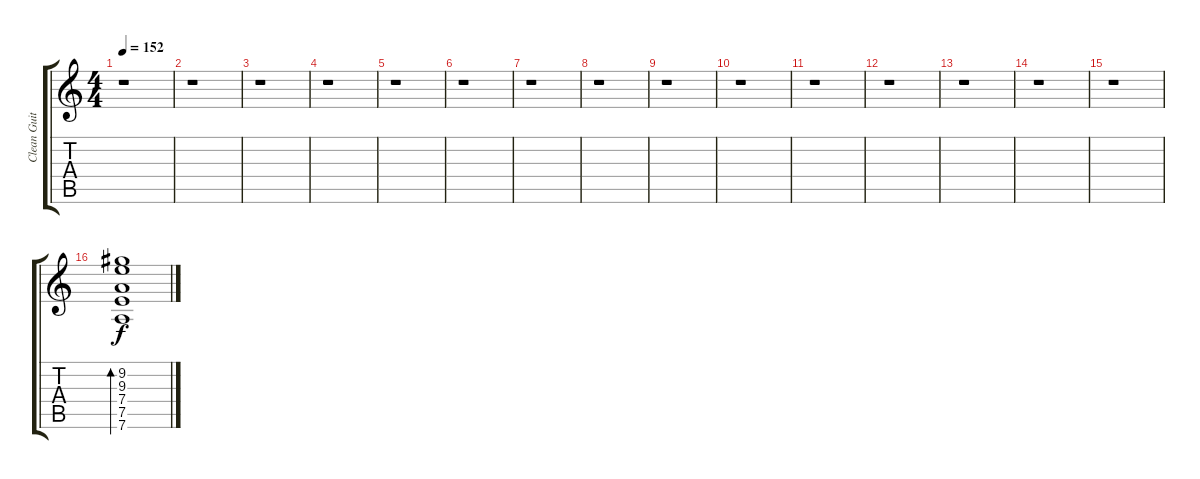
\track ("Clean Guitar 1" "Clean Guit") {instrument electricguitarjazz}
\staff {score tabs}
\tuning (E4 B3 G3 D3 A2 D2) {hide}
\ts (4 4)
\tempo 152
\clef g2
\ks c
r.1{dy f} |
r.1 |
r.1 |
r.1 |
r.1 |
r.1 |
r.1 |
r.1 |
r.1 |
r.1 |
r.1 |
r.1 |
r.1 |
r.1 |
r.1 |
(9.2 9.3 7.4 7.5 7.6).1{bd 480}
